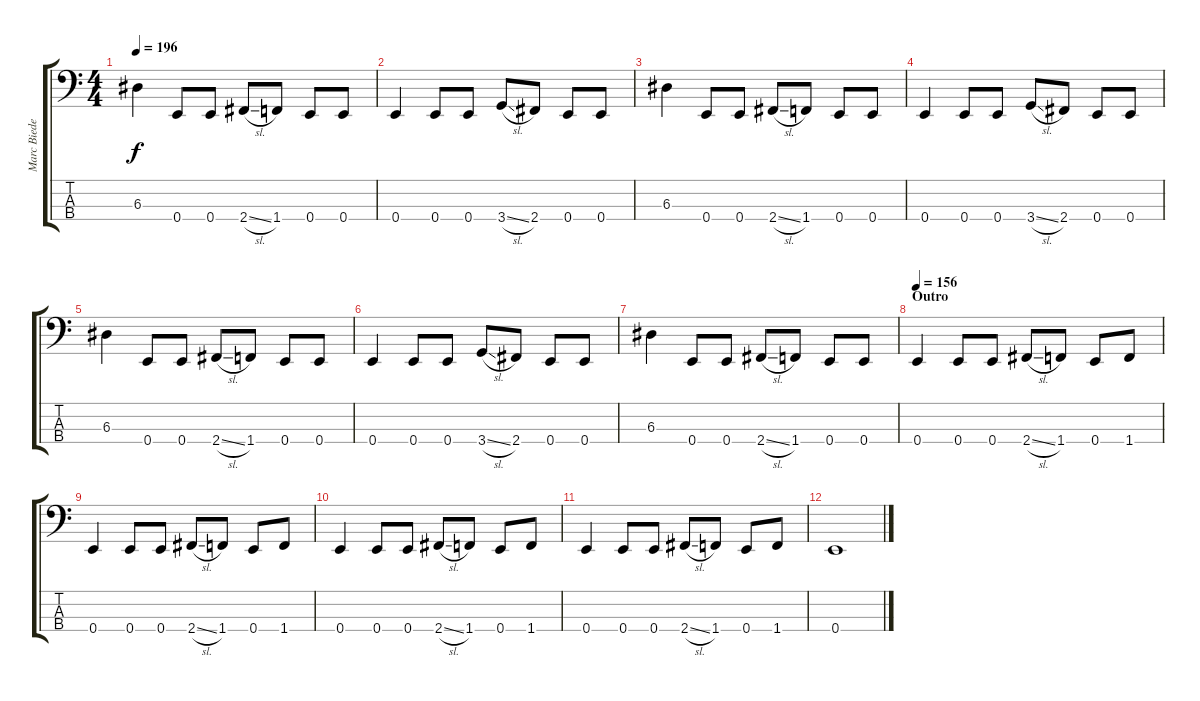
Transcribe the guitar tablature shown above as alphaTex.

\track ("Marc Biedermann" "Marc Biede") {instrument electricbasspick}
\staff {score tabs}
\tuning (G2 D2 A1 E1) {hide}
\ts (4 4)
\tempo 196
\clef f4
\ks c
6.3.4{dy f} 0.4.8 0.4.8 2.4{sl}.8 1.4.8 0.4.8 0.4.8 |
0.4.4 0.4.8 0.4.8 3.4{sl}.8 2.4.8 0.4.8 0.4.8 |
6.3.4 0.4.8 0.4.8 2.4{sl}.8 1.4.8 0.4.8 0.4.8 |
0.4.4 0.4.8 0.4.8 3.4{sl}.8 2.4.8 0.4.8 0.4.8 |
6.3.4 0.4.8 0.4.8 2.4{sl}.8 1.4.8 0.4.8 0.4.8 |
0.4.4 0.4.8 0.4.8 3.4{sl}.8 2.4.8 0.4.8 0.4.8 |
6.3.4 0.4.8 0.4.8 2.4{sl}.8 1.4.8 0.4.8 0.4.8 |
\section ("" "Outro")
\tempo 156
0.4.4 0.4.8 0.4.8 2.4{sl}.8 1.4.8 0.4.8 1.4.8 |
0.4.4 0.4.8 0.4.8 2.4{sl}.8 1.4.8 0.4.8 1.4.8 |
0.4.4 0.4.8 0.4.8 2.4{sl}.8 1.4.8 0.4.8 1.4.8 |
0.4.4 0.4.8 0.4.8 2.4{sl}.8 1.4.8 0.4.8 1.4.8 |
0.4.1
